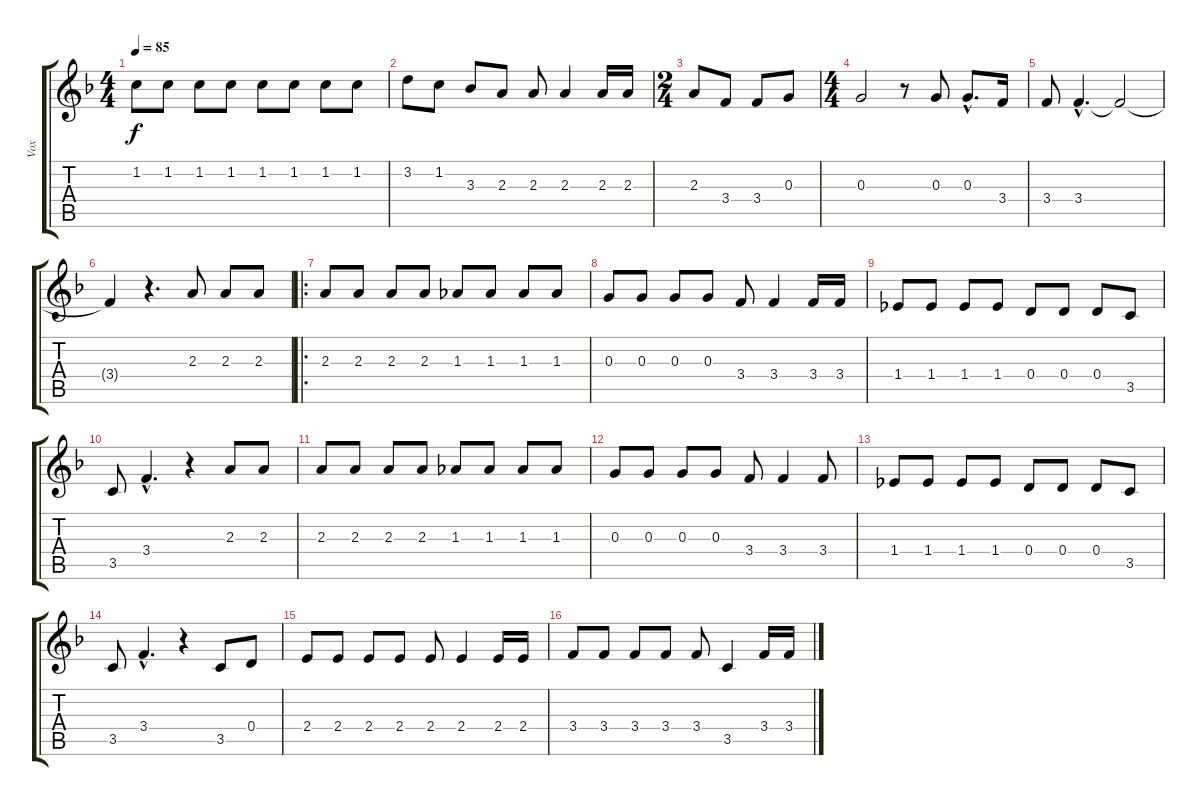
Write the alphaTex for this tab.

\track ("Vox" "Vox") {instrument fretlessbass}
\staff {score tabs}
\tuning (E4 B3 G3 D3 A2 E2) {hide}
\ts (4 4)
\tempo 85
\clef g2
\ks f
1.2.8{dy f} 1.2.8 1.2.8 1.2.8 1.2.8 1.2.8 1.2.8 1.2.8 |
3.2.8 1.2.8 3.3.8 2.3.8 2.3.8 2.3.4 2.3.16 2.3.16 |
\ts (2 4)
2.3.8 3.4.8 3.4.8 0.3.8 |
\ts (4 4)
0.3.2 r.8 0.3.8 0.3{hac}.8{d} 3.4.16 |
3.4.8 3.4{hac}.4{d} 3.4{t}.2 |
3.4{t}.4 r.4{d} 2.3.8 2.3.8 2.3.8 |
\ro
2.3.8 2.3.8 2.3.8 2.3.8 1.3.8 1.3.8 1.3.8 1.3.8 |
0.3.8 0.3.8 0.3.8 0.3.8 3.4.8 3.4.4 3.4.16 3.4.16 |
1.4.8 1.4.8 1.4.8 1.4.8 0.4.8 0.4.8 0.4.8 3.5.8 |
3.5.8 3.4{hac}.4{d} r.4 2.3.8 2.3.8 |
2.3.8 2.3.8 2.3.8 2.3.8 1.3.8 1.3.8 1.3.8 1.3.8 |
0.3.8 0.3.8 0.3.8 0.3.8 3.4.8 3.4.4 3.4.8 |
1.4.8 1.4.8 1.4.8 1.4.8 0.4.8 0.4.8 0.4.8 3.5.8 |
3.5.8 3.4{hac}.4{d} r.4 3.5.8 0.4.8 |
2.4.8 2.4.8 2.4.8 2.4.8 2.4.8 2.4.4 2.4.16 2.4.16 |
3.4.8 3.4.8 3.4.8 3.4.8 3.4.8 3.5.4 3.4.16 3.4.16
